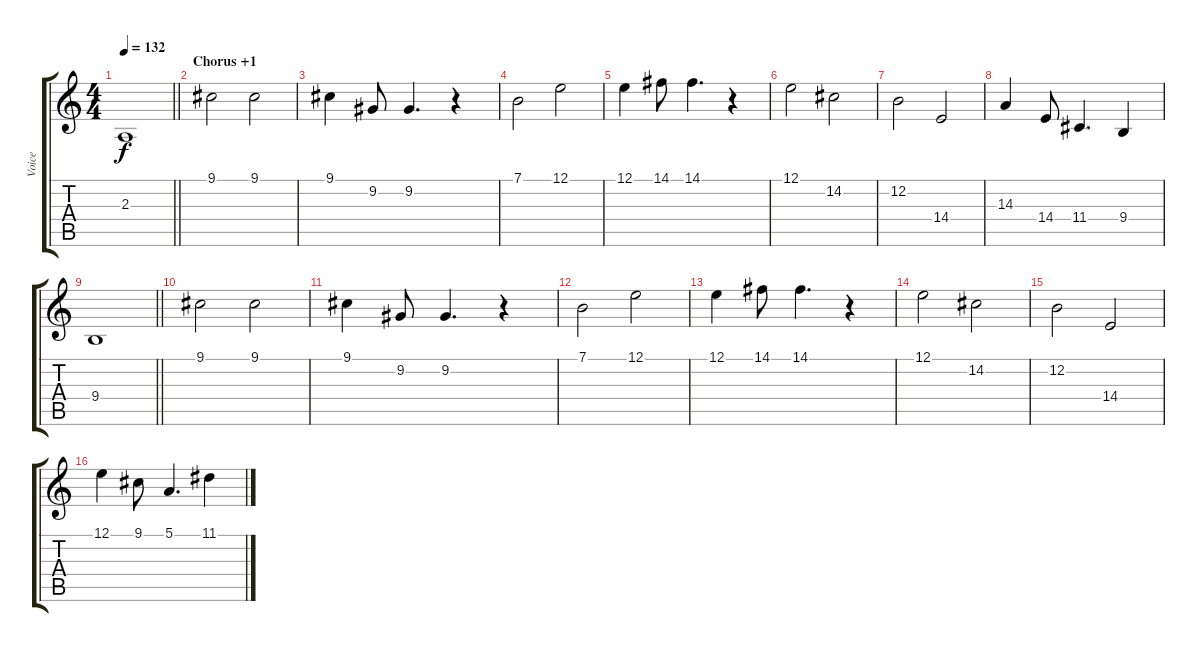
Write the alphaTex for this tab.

\track ("Voice" "Voice") {instrument lead6voice}
\staff {score tabs}
\tuning (E4 B3 G3 D3 A2 E2) {hide}
\ts (4 4)
\tempo 132
\clef g2
\barLineRight lightlight
\ks c
2.3.1{dy f} |
\section ("" "Chorus +1")
9.1.2 9.1.2 |
9.1.4 9.2.8 9.2.4{d} r.4 |
7.1.2 12.1.2 |
12.1.4 14.1.8 14.1.4{d} r.4 |
12.1.2 14.2.2 |
12.2.2 14.4.2 |
14.3.4 14.4.8 11.4.4{d} 9.4.4 |
\barLineRight lightlight
9.4.1 |
9.1.2 9.1.2 |
9.1.4 9.2.8 9.2.4{d} r.4 |
7.1.2 12.1.2 |
12.1.4 14.1.8 14.1.4{d} r.4 |
12.1.2 14.2.2 |
12.2.2 14.4.2 |
12.1.4 9.1.8 5.1.4{d} 11.1.4
